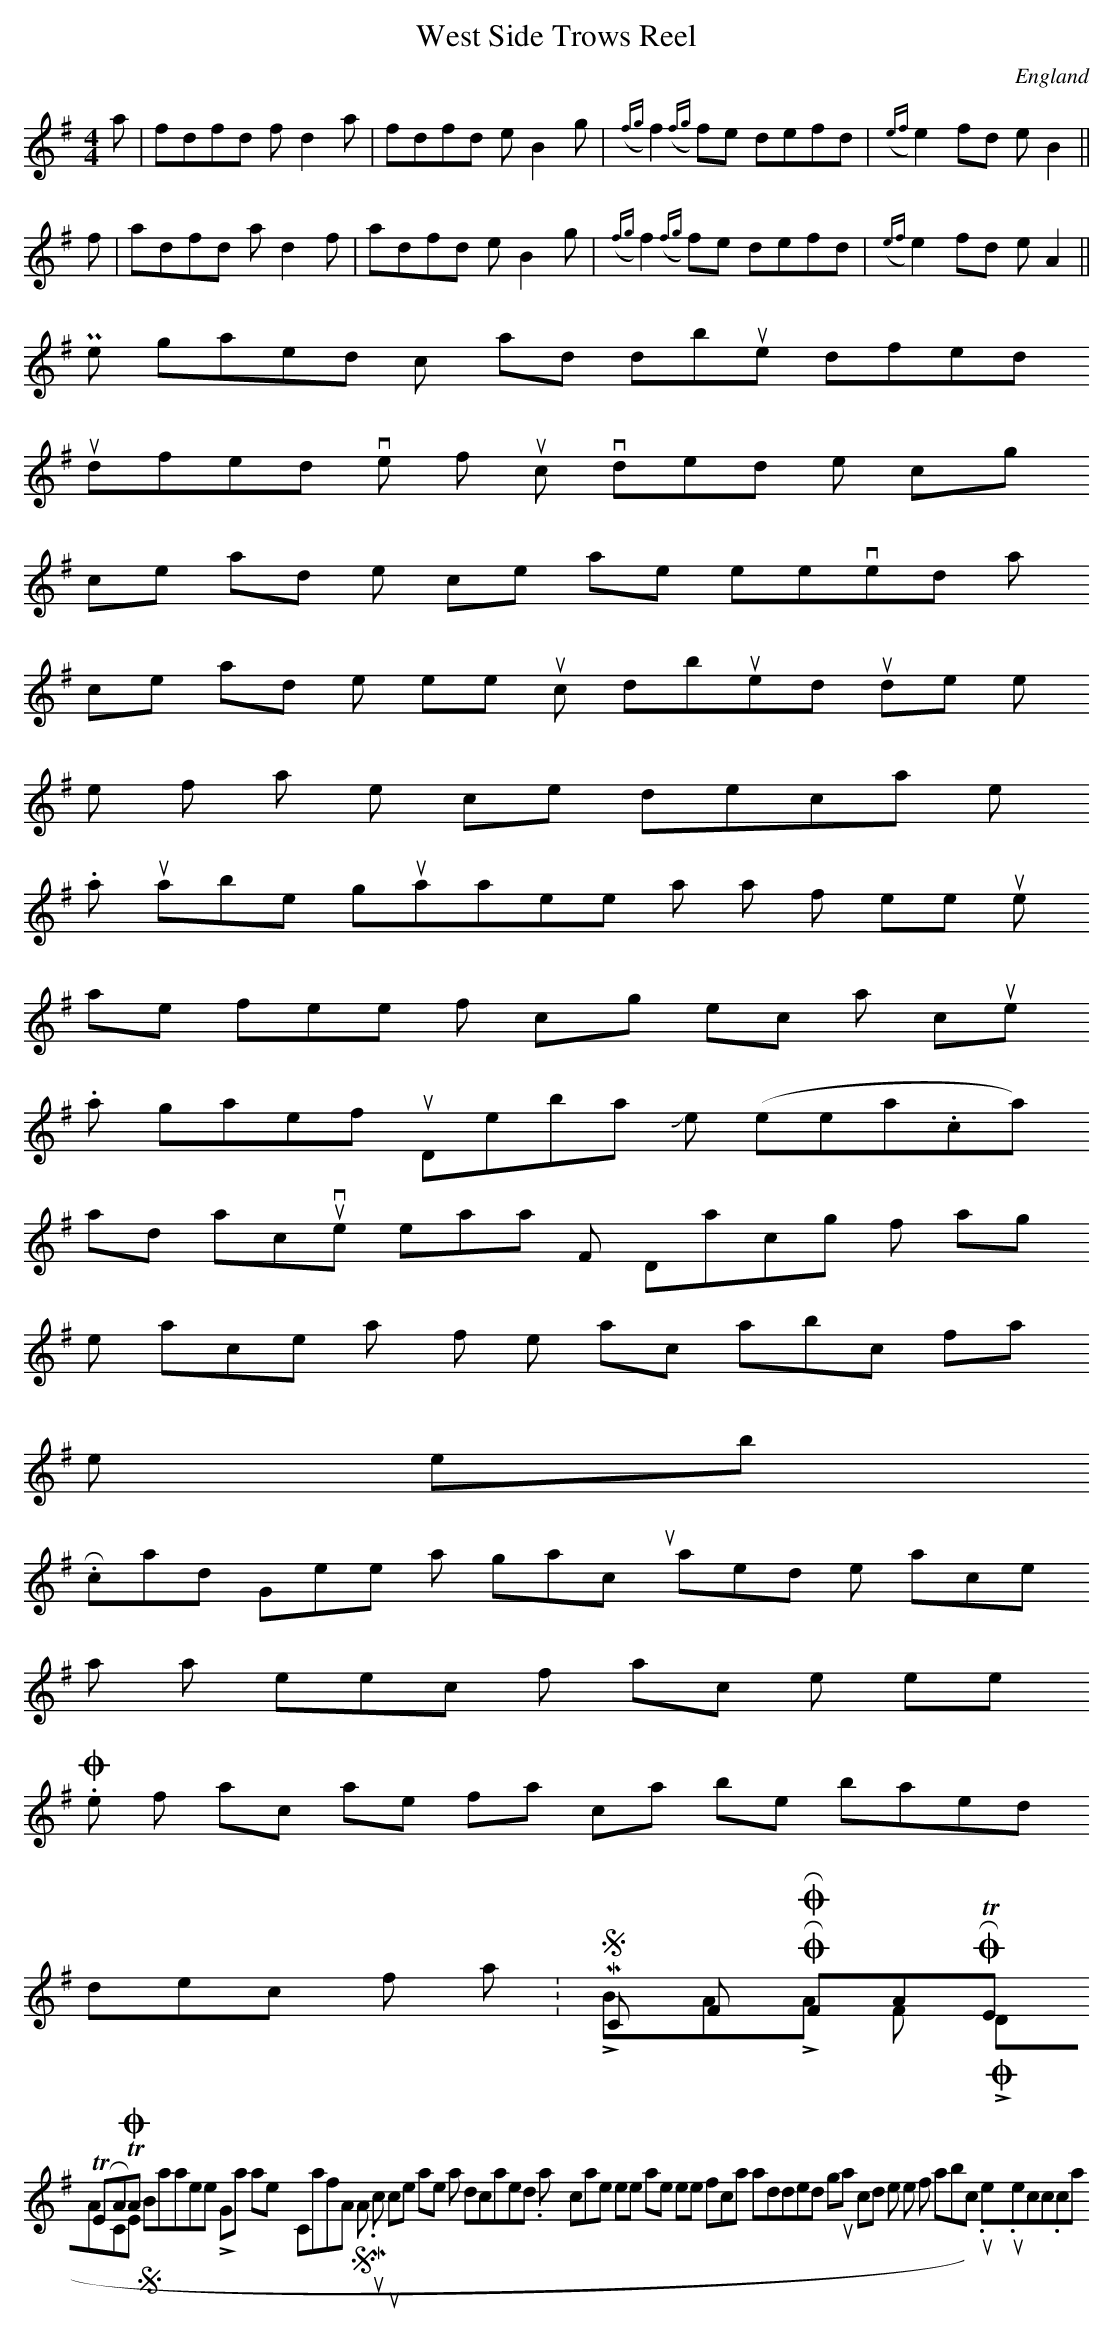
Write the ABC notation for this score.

X:1
T:West Side Trows Reel
O:England
M:4/4
L:1/8
K:Ador
a|fdfd fd2a|fdfd eB2g|({fg}f2)({fg}f)e defd|({ef}e2)fd eB2||
f|adfd ad2f|adfd eB2g|({fg}f2)({fg}f)e defd|({ef}e2)fd eA2||
Permission is granted to copy and distribute modified
or unmodified versions of this music provided the copyright
notice and this permission notice are preserved on all
copies and the entire such work is distributed under the
terms of a permission notice identical to this one.
I am unable to guarantee that all of these tunes
are free of copyright restrictions in all countries.
I am grateful to Deborah Jones (inielsen@portal.ca)
and Vancouver International Folk Dancing for allowing
me to place many of her transcriptions in abc format
on the web.
Richard Geisler has graciously allowed me to place
a small selection of his transciptions on the internet.
Other of his transcriptions in paper format can be obtained
directly from him at: MUSIC FOR YOUR FAVORITE
INTERNATIONAL & BALKAN FOLK DANCES,
15182 Ballantree Ln, Grass Valley, California, 95949 USA.
Music sources are as indicated. In many cases there
are either simplifications added guitar chords (with
the help of abcmus).
seymour.shlien@crc.ca
